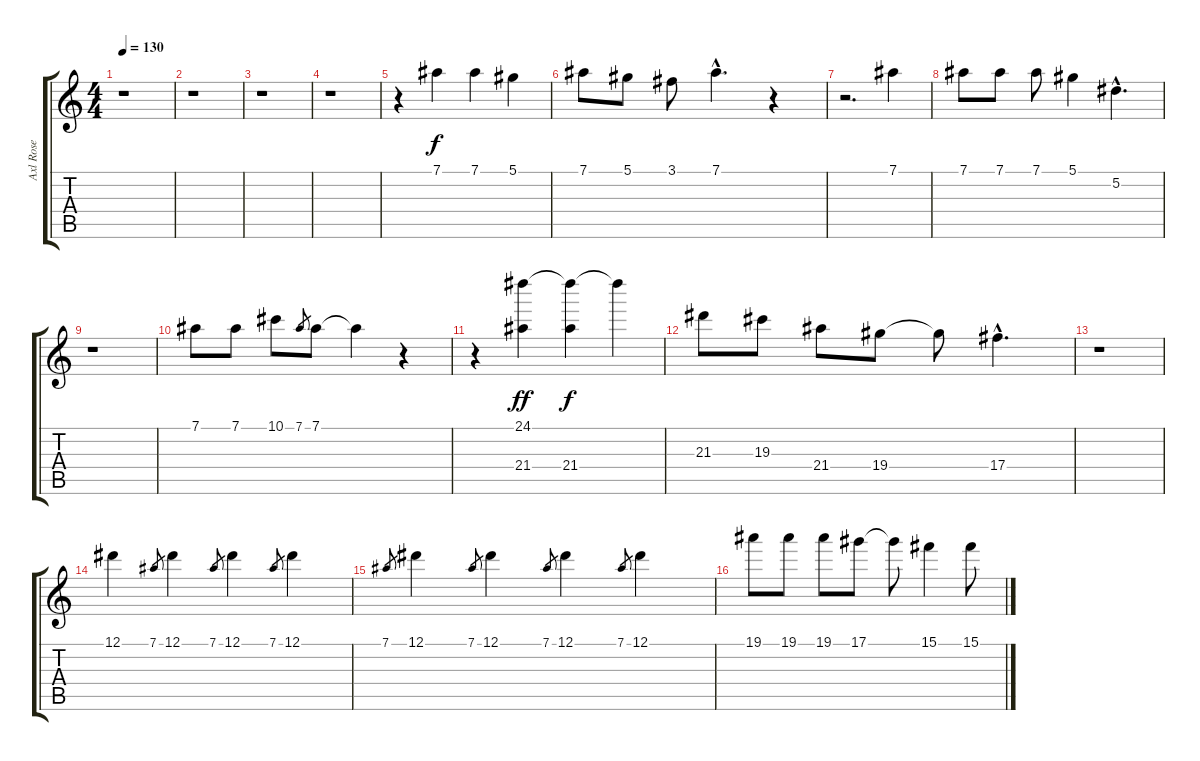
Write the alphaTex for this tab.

\track ("Axl Rose" "Axl Rose") {instrument overdrivenguitar}
\staff {score tabs}
\tuning (Eb4 Bb3 Gb3 Db3 Ab2 Eb2) {hide}
\ts (4 4)
\tempo 130
\clef g2
\ks c
r.1{dy f} |
r.1 |
r.1 |
r.1 |
r.4 7.1.4 7.1.4 5.1.4 |
7.1.8 5.1.8 3.1.8 7.1{hac}.4{d} r.4 |
r.2{d} 7.1.4 |
7.1.8 7.1.8 7.1.8 5.1.4 5.2{hac}.4{d} |
r.1 |
7.1.8 7.1.8 10.1.8 7.1.8{gr} 7.1.8 7.1{t}.4 r.4 |
r.4 (24.1 21.4).4{dy ff} (24.1{t} 21.4).4{dy f} 24.1{t}.4 |
21.3.8 19.3.8 21.4.8 19.4.8 19.4{t}.8 17.4{hac}.4{d} |
r.1 |
12.1.4 7.1.8{gr} 12.1.4 7.1.8{gr} 12.1.4 7.1.8{gr} 12.1.4 |
7.1.8{gr} 12.1.4 7.1.8{gr} 12.1.4 7.1.8{gr} 12.1.4 7.1.8{gr} 12.1.4 |
19.1.8 19.1.8 19.1.8 17.1.8 17.1{t}.8 15.1.4 15.1.8
